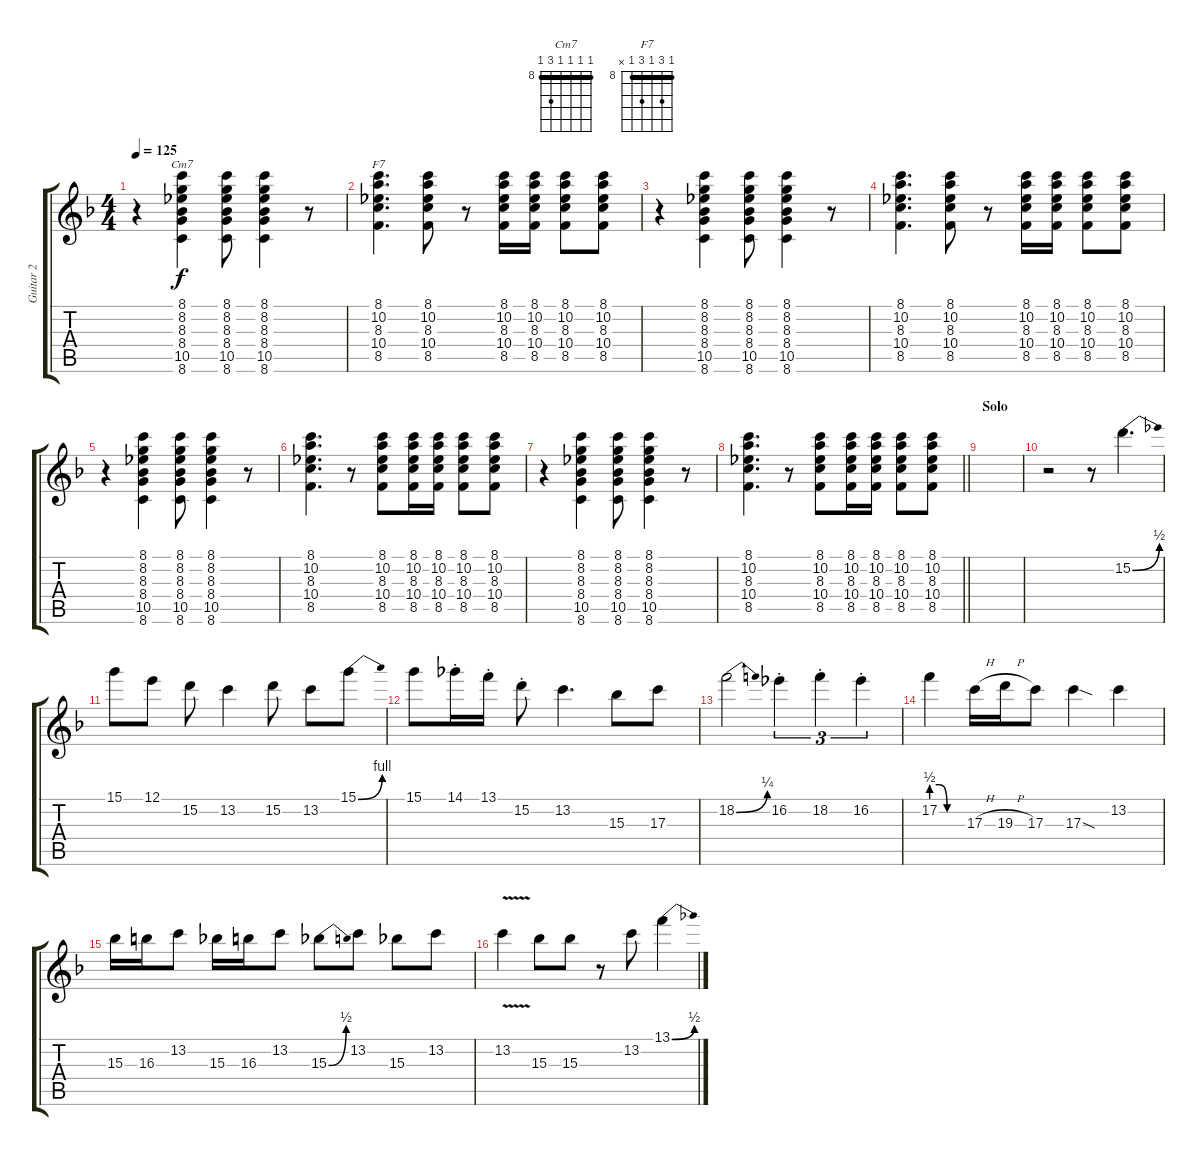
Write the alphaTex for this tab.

\track ("Guitar 2" "Guitar 2") {instrument electricguitarclean}
\staff {score tabs}
\tuning (E4 B3 G3 D3 A2 E2) {hide}
\chord ("Cm7" 8 8 8 8 10 8) {firstfret 8 barre 8}
\chord ("F7" 8 10 8 10 8 x) {firstfret 8 barre 8}
\ts (4 4)
\tempo 125
\clef g2
\ks f
r.4{dy f} (8.1 8.2 8.3 8.4 10.5 8.6).4{ch "Cm7"} (8.1 8.2 8.3 8.4 10.5 8.6).8 (8.1 8.2 8.3 8.4 10.5 8.6).4 r.8 |
(8.1 10.2 8.3 10.4 8.5).4{d ch "F7"} (8.1 10.2 8.3 10.4 8.5).8 r.8 (8.1 10.2 8.3 10.4 8.5).16 (8.1 10.2 8.3 10.4 8.5).16 (8.1 10.2 8.3 10.4 8.5).8 (8.1 10.2 8.3 10.4 8.5).8 |
r.4 (8.1 8.2 8.3 8.4 10.5 8.6).4 (8.1 8.2 8.3 8.4 10.5 8.6).8 (8.1 8.2 8.3 8.4 10.5 8.6).4 r.8 |
(8.1 10.2 8.3 10.4 8.5).4{d} (8.1 10.2 8.3 10.4 8.5).8 r.8 (8.1 10.2 8.3 10.4 8.5).16 (8.1 10.2 8.3 10.4 8.5).16 (8.1 10.2 8.3 10.4 8.5).8 (8.1 10.2 8.3 10.4 8.5).8 |
r.4 (8.1 8.2 8.3 8.4 10.5 8.6).4 (8.1 8.2 8.3 8.4 10.5 8.6).8 (8.1 8.2 8.3 8.4 10.5 8.6).4 r.8 |
(8.1 10.2 8.3 10.4 8.5).4{d} r.8 (8.1 10.2 8.3 10.4 8.5).8 (8.1 10.2 8.3 10.4 8.5).16 (8.1 10.2 8.3 10.4 8.5).16 (8.1 10.2 8.3 10.4 8.5).8 (8.1 10.2 8.3 10.4 8.5).8 |
r.4 (8.1 8.2 8.3 8.4 10.5 8.6).4 (8.1 8.2 8.3 8.4 10.5 8.6).8 (8.1 8.2 8.3 8.4 10.5 8.6).4 r.8 |
\barLineRight lightlight
(8.1 10.2 8.3 10.4 8.5).4{d} r.8 (8.1 10.2 8.3 10.4 8.5).8 (8.1 10.2 8.3 10.4 8.5).16 (8.1 10.2 8.3 10.4 8.5).16 (8.1 10.2 8.3 10.4 8.5).8 (8.1 10.2 8.3 10.4 8.5).8 |
\section ("" "Solo")
|
r.2 r.8 15.2{be (bend 0 0 60 2)}.4{d instrument electricguitarclean} |
15.1.8 12.1.8 15.2.8 13.2.4 15.2.8 13.2.8 15.1{be (bend 0 0 60 4)}.8 |
15.1.8 14.1{st}.16 13.1{st}.16 15.2{st}.8 13.2.4{d} 15.3.8 17.3.8 |
18.2{be (bend 0 0 60 1)}.2 16.2{st}.4{tu (3 2)} 18.2{st}.4{tu (3 2)} 16.2{st}.4{tu (3 2)} |
17.2{be (custom 0 2 15 2 30 0 60 0)}.4 17.3{h}.16 19.3{h}.16 17.3.8 17.3{sod}.4 13.2.4 |
15.3.16 16.3.16 13.2.8 15.3.16 16.3.16 13.2.8 15.3{be (bend 0 0 60 2)}.8 13.2.8 15.3.8 13.2.8 |
13.2{v}.4 15.3.8 15.3.8 r.8 13.2.8 13.1{be (bend 0 0 60 2)}.4
